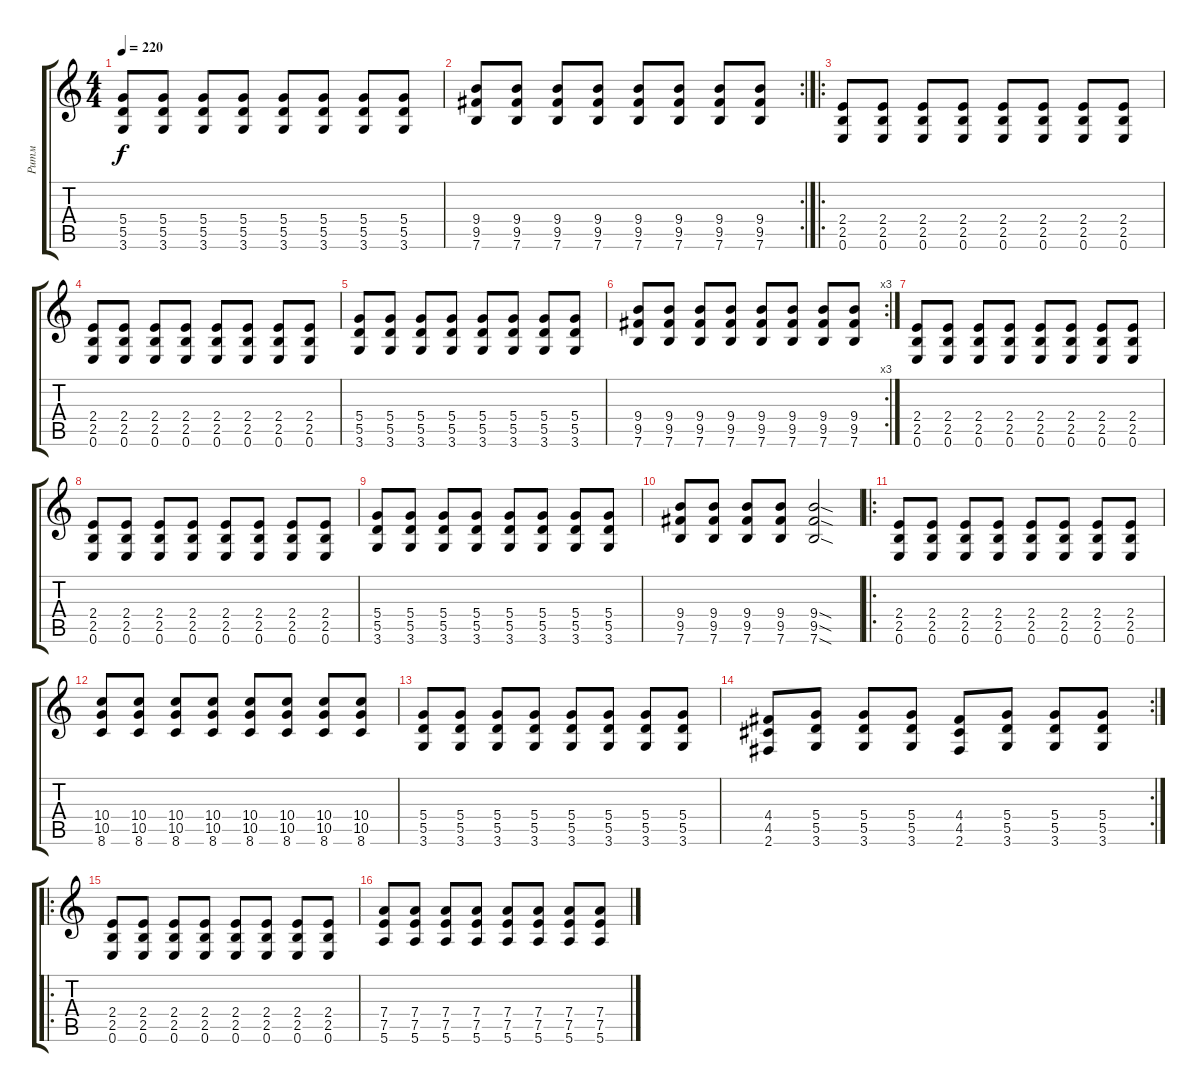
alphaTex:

\track ("Ритм" "Ритм") {instrument distortionguitar}
\staff {score tabs}
\tuning (E4 B3 G3 D3 A2 E2) {hide}
\ts (4 4)
\tempo 220
\clef g2
\ks c
(5.4 5.5 3.6).8{dy f} (5.4 5.5 3.6).8 (5.4 5.5 3.6).8 (5.4 5.5 3.6).8 (5.4 5.5 3.6).8 (5.4 5.5 3.6).8 (5.4 5.5 3.6).8 (5.4 5.5 3.6).8 |
\rc 2
(9.4 9.5 7.6).8 (9.4 9.5 7.6).8 (9.4 9.5 7.6).8 (9.4 9.5 7.6).8 (9.4 9.5 7.6).8 (9.4 9.5 7.6).8 (9.4 9.5 7.6).8 (9.4 9.5 7.6).8 |
\ro
(2.4 2.5 0.6).8 (2.4 2.5 0.6).8 (2.4 2.5 0.6).8 (2.4 2.5 0.6).8 (2.4 2.5 0.6).8 (2.4 2.5 0.6).8 (2.4 2.5 0.6).8 (2.4 2.5 0.6).8 |
(2.4 2.5 0.6).8 (2.4 2.5 0.6).8 (2.4 2.5 0.6).8 (2.4 2.5 0.6).8 (2.4 2.5 0.6).8 (2.4 2.5 0.6).8 (2.4 2.5 0.6).8 (2.4 2.5 0.6).8 |
(5.4 5.5 3.6).8 (5.4 5.5 3.6).8 (5.4 5.5 3.6).8 (5.4 5.5 3.6).8 (5.4 5.5 3.6).8 (5.4 5.5 3.6).8 (5.4 5.5 3.6).8 (5.4 5.5 3.6).8 |
\rc 3
(9.4 9.5 7.6).8 (9.4 9.5 7.6).8 (9.4 9.5 7.6).8 (9.4 9.5 7.6).8 (9.4 9.5 7.6).8 (9.4 9.5 7.6).8 (9.4 9.5 7.6).8 (9.4 9.5 7.6).8 |
(2.4 2.5 0.6).8 (2.4 2.5 0.6).8 (2.4 2.5 0.6).8 (2.4 2.5 0.6).8 (2.4 2.5 0.6).8 (2.4 2.5 0.6).8 (2.4 2.5 0.6).8 (2.4 2.5 0.6).8 |
(2.4 2.5 0.6).8 (2.4 2.5 0.6).8 (2.4 2.5 0.6).8 (2.4 2.5 0.6).8 (2.4 2.5 0.6).8 (2.4 2.5 0.6).8 (2.4 2.5 0.6).8 (2.4 2.5 0.6).8 |
(5.4 5.5 3.6).8 (5.4 5.5 3.6).8 (5.4 5.5 3.6).8 (5.4 5.5 3.6).8 (5.4 5.5 3.6).8 (5.4 5.5 3.6).8 (5.4 5.5 3.6).8 (5.4 5.5 3.6).8 |
(9.4 9.5 7.6).8 (9.4 9.5 7.6).8 (9.4 9.5 7.6).8 (9.4 9.5 7.6).8 (9.4{sod} 9.5{sod} 7.6{sod}).2 |
\ro
(2.4 2.5 0.6).8 (2.4 2.5 0.6).8 (2.4 2.5 0.6).8 (2.4 2.5 0.6).8 (2.4 2.5 0.6).8 (2.4 2.5 0.6).8 (2.4 2.5 0.6).8 (2.4 2.5 0.6).8 |
(10.4 10.5 8.6).8 (10.4 10.5 8.6).8 (10.4 10.5 8.6).8 (10.4 10.5 8.6).8 (10.4 10.5 8.6).8 (10.4 10.5 8.6).8 (10.4 10.5 8.6).8 (10.4 10.5 8.6).8 |
(5.4 5.5 3.6).8 (5.4 5.5 3.6).8 (5.4 5.5 3.6).8 (5.4 5.5 3.6).8 (5.4 5.5 3.6).8 (5.4 5.5 3.6).8 (5.4 5.5 3.6).8 (5.4 5.5 3.6).8 |
\rc 2
(4.4 4.5 2.6).8 (5.4 5.5 3.6).8 (5.4 5.5 3.6).8 (5.4 5.5 3.6).8 (4.4 4.5 2.6).8 (5.4 5.5 3.6).8 (5.4 5.5 3.6).8 (5.4 5.5 3.6).8 |
\ro
(2.4 2.5 0.6).8 (2.4 2.5 0.6).8 (2.4 2.5 0.6).8 (2.4 2.5 0.6).8 (2.4 2.5 0.6).8 (2.4 2.5 0.6).8 (2.4 2.5 0.6).8 (2.4 2.5 0.6).8 |
(7.4 7.5 5.6).8 (7.4 7.5 5.6).8 (7.4 7.5 5.6).8 (7.4 7.5 5.6).8 (7.4 7.5 5.6).8 (7.4 7.5 5.6).8 (7.4 7.5 5.6).8 (7.4 7.5 5.6).8
